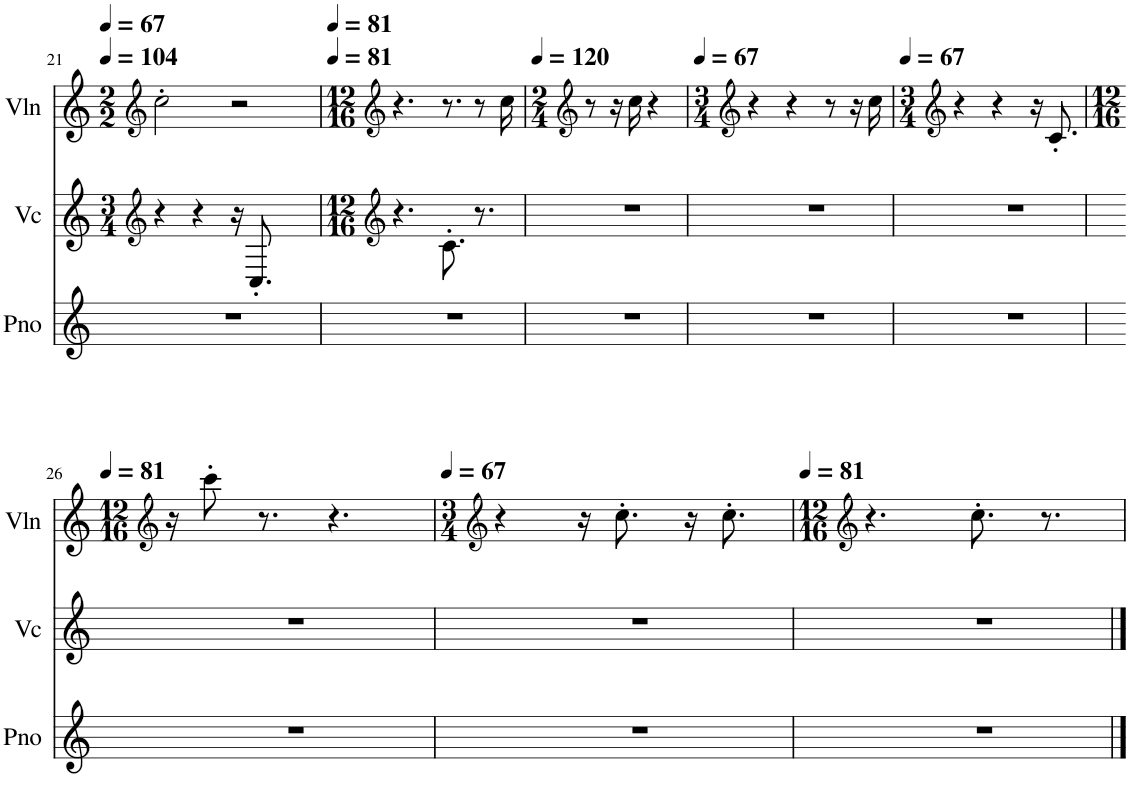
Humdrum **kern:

**kern	**kern	**kern
*part3	*part2	*part1
*staff3	*staff2	*staff1
*I"Piano	*I"Violoncello	*I"Violin
*I'Pno	*I'Vc	*I'Vln
!!LO:PB:g=z
*clefG2	*clefG2	*clefG2
*k[]	*k[]	*k[]
*M12/16	*M3/4	*M2/2
*MM104	*MM104	*MM67
=21	=21	=21
2.r	4r	2cc'\
.	4r	.
.	16r	2r
.	8.C'/	.
4ryy	4ryy	.
=22	=22	=22
*	*clefG2	*clefG2
*	*M12/16	*M12/16
*	*	*MM81
2.r	4.r	4.r
.	8.c'\	8.r
.	8.r	8r
.	.	16cc\
=23	=23	=23
*	*	*clefG2
*	*	*M2/4
*	*	*MM120
2.r	2.r	8r
.	.	16r
.	.	16cc\
.	.	4r
.	.	4ryy
=24	=24	=24
*	*	*clefG2
*	*	*M3/4
*	*	*MM67
2.r	2.r	4r
.	.	4r
.	.	8r
.	.	16r
.	.	16cc\
=25	=25	=25
*	*	*clefG2
*	*	*M3/4
*	*	*MM67
2.r	2.r	4r
.	.	4r
.	.	16r
.	.	8.c'/
!!LO:LB:g=z
=26	=26	=26
*	*	*clefG2
*	*	*M12/16
*	*	*MM81
2.r	2.r	16r
.	.	8ccc'\
.	.	8.r
.	.	4.r
=27	=27	=27
*	*	*clefG2
*	*	*M3/4
*	*	*MM67
2.r	2.r	4r
.	.	16r
.	.	8.cc'\
.	.	16r
.	.	8.cc'\
=28	=28	=28
*	*	*clefG2
*	*	*M12/16
*	*	*MM81
2.r	2.r	4.r
.	.	8.cc'\
.	.	8.r
=	=	=
*-	*-	*-
